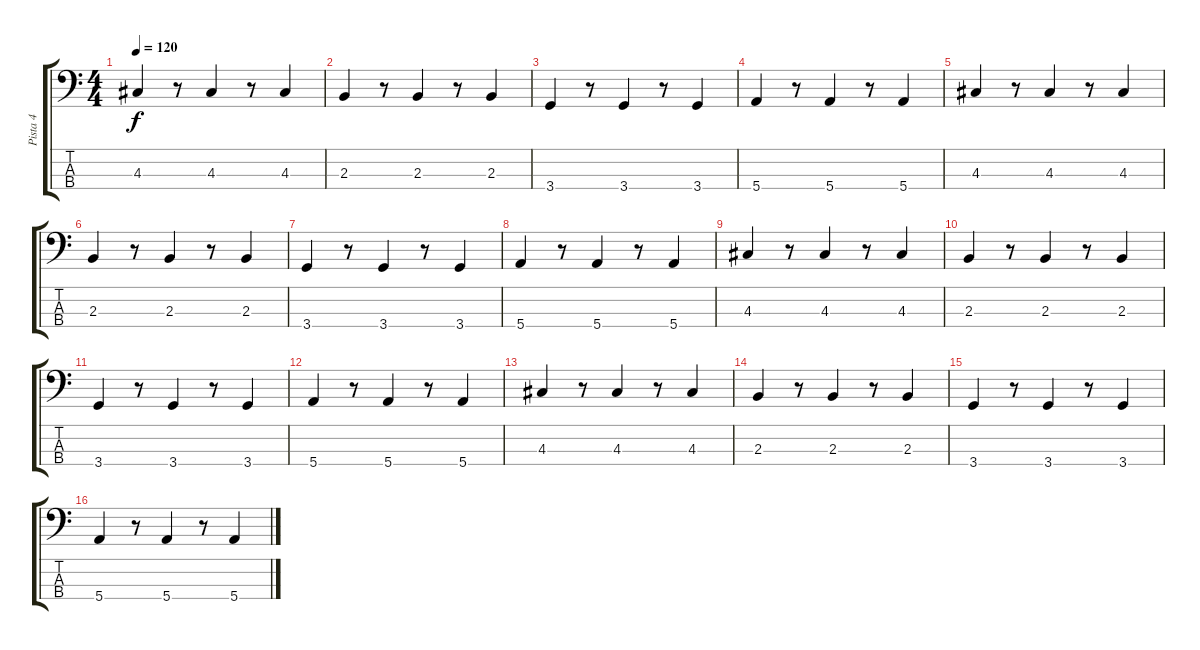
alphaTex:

\track ("Pista 4" "Pista 4") {instrument electricbassfinger}
\staff {score tabs}
\tuning (G2 D2 A1 E1) {hide}
\ts (4 4)
\tempo 120
\clef f4
\ks c
4.3.4{dy f} r.8 4.3.4 r.8 4.3.4 |
2.3.4 r.8 2.3.4 r.8 2.3.4 |
3.4.4 r.8 3.4.4 r.8 3.4.4 |
5.4.4 r.8 5.4.4 r.8 5.4.4 |
4.3.4 r.8 4.3.4 r.8 4.3.4 |
2.3.4 r.8 2.3.4 r.8 2.3.4 |
3.4.4 r.8 3.4.4 r.8 3.4.4 |
5.4.4 r.8 5.4.4 r.8 5.4.4 |
4.3.4 r.8 4.3.4 r.8 4.3.4 |
2.3.4 r.8 2.3.4 r.8 2.3.4 |
3.4.4 r.8 3.4.4 r.8 3.4.4 |
5.4.4 r.8 5.4.4 r.8 5.4.4 |
4.3.4 r.8 4.3.4 r.8 4.3.4 |
2.3.4 r.8 2.3.4 r.8 2.3.4 |
3.4.4 r.8 3.4.4 r.8 3.4.4 |
5.4.4 r.8 5.4.4 r.8 5.4.4
